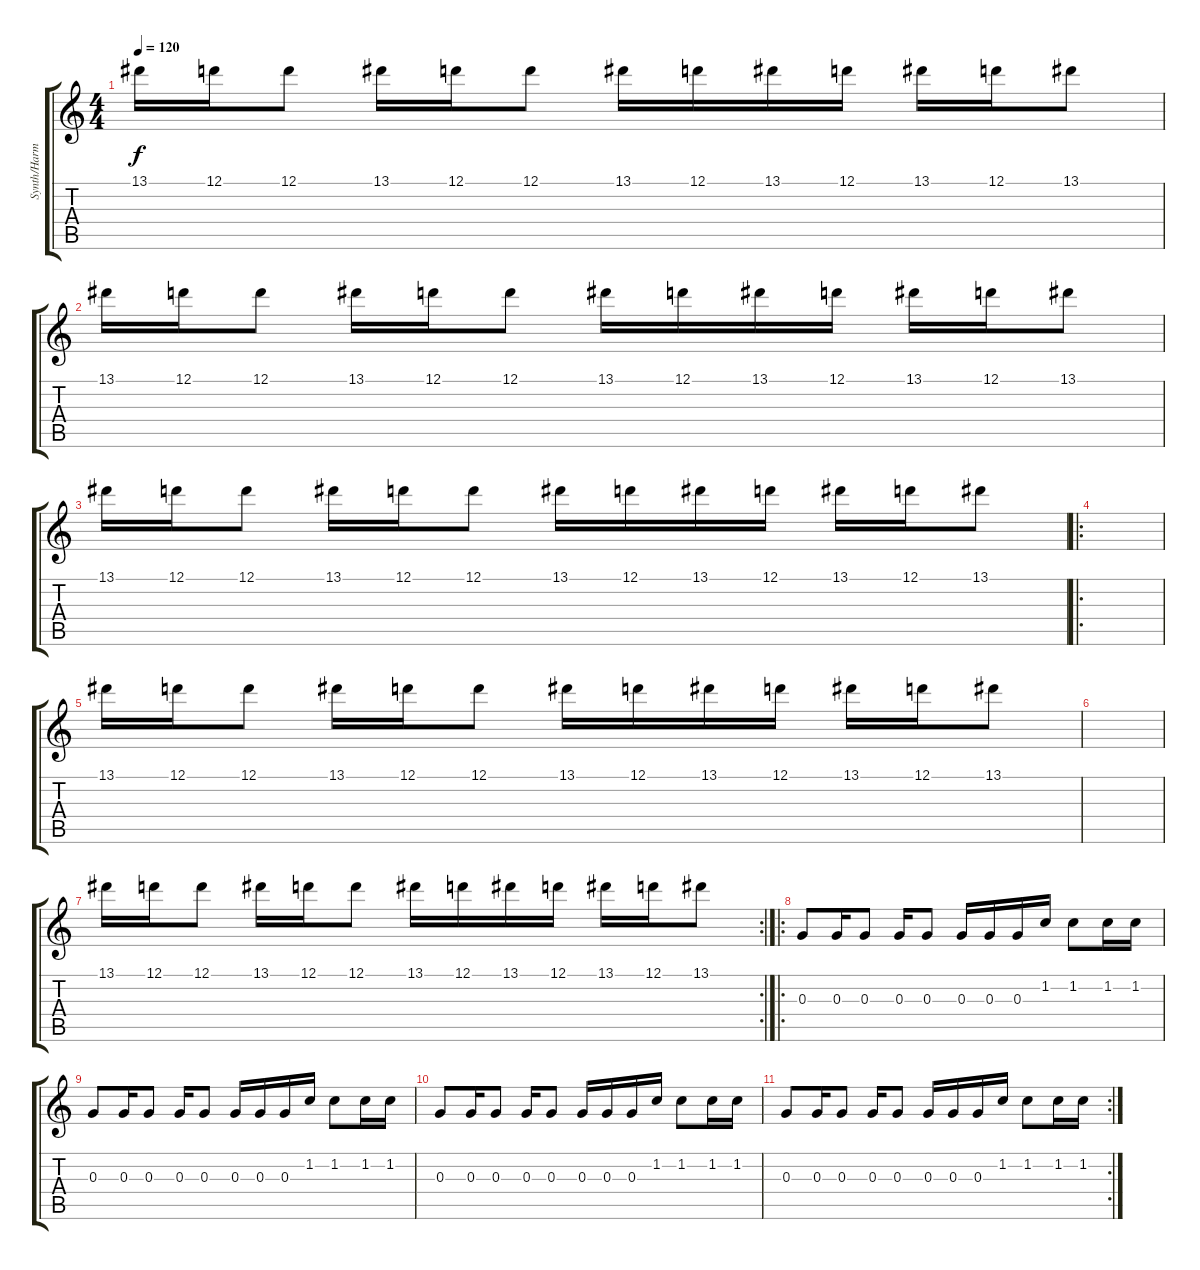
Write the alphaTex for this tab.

\track ("Synth/Harm" "Synth/Harm") {instrument synthbass1}
\staff {score tabs}
\tuning (D4 B3 G3 D3 A2 D2) {hide}
\ts (4 4)
\tempo 120
\clef g2
\ks c
13.1.16{dy f} 12.1.16 12.1.8 13.1.16 12.1.16 12.1.8 13.1.16 12.1.16 13.1.16 12.1.16 13.1.16 12.1.16 13.1.8 |
13.1.16 12.1.16 12.1.8 13.1.16 12.1.16 12.1.8 13.1.16 12.1.16 13.1.16 12.1.16 13.1.16 12.1.16 13.1.8 |
13.1.16 12.1.16 12.1.8 13.1.16 12.1.16 12.1.8 13.1.16 12.1.16 13.1.16 12.1.16 13.1.16 12.1.16 13.1.8 |
\ro
|
13.1.16 12.1.16 12.1.8 13.1.16 12.1.16 12.1.8 13.1.16 12.1.16 13.1.16 12.1.16 13.1.16 12.1.16 13.1.8 |
|
\rc 2
13.1.16 12.1.16 12.1.8 13.1.16 12.1.16 12.1.8 13.1.16 12.1.16 13.1.16 12.1.16 13.1.16 12.1.16 13.1.8 |
\ro
0.3.8 0.3.16 0.3.8 0.3.16 0.3.8 0.3.16 0.3.16 0.3.16 1.2.16 1.2.8 1.2.16 1.2.16 |
0.3.8 0.3.16 0.3.8 0.3.16 0.3.8 0.3.16 0.3.16 0.3.16 1.2.16 1.2.8 1.2.16 1.2.16 |
0.3.8 0.3.16 0.3.8 0.3.16 0.3.8 0.3.16 0.3.16 0.3.16 1.2.16 1.2.8 1.2.16 1.2.16 |
\rc 2
0.3.8 0.3.16 0.3.8 0.3.16 0.3.8 0.3.16 0.3.16 0.3.16 1.2.16 1.2.8 1.2.16 1.2.16
